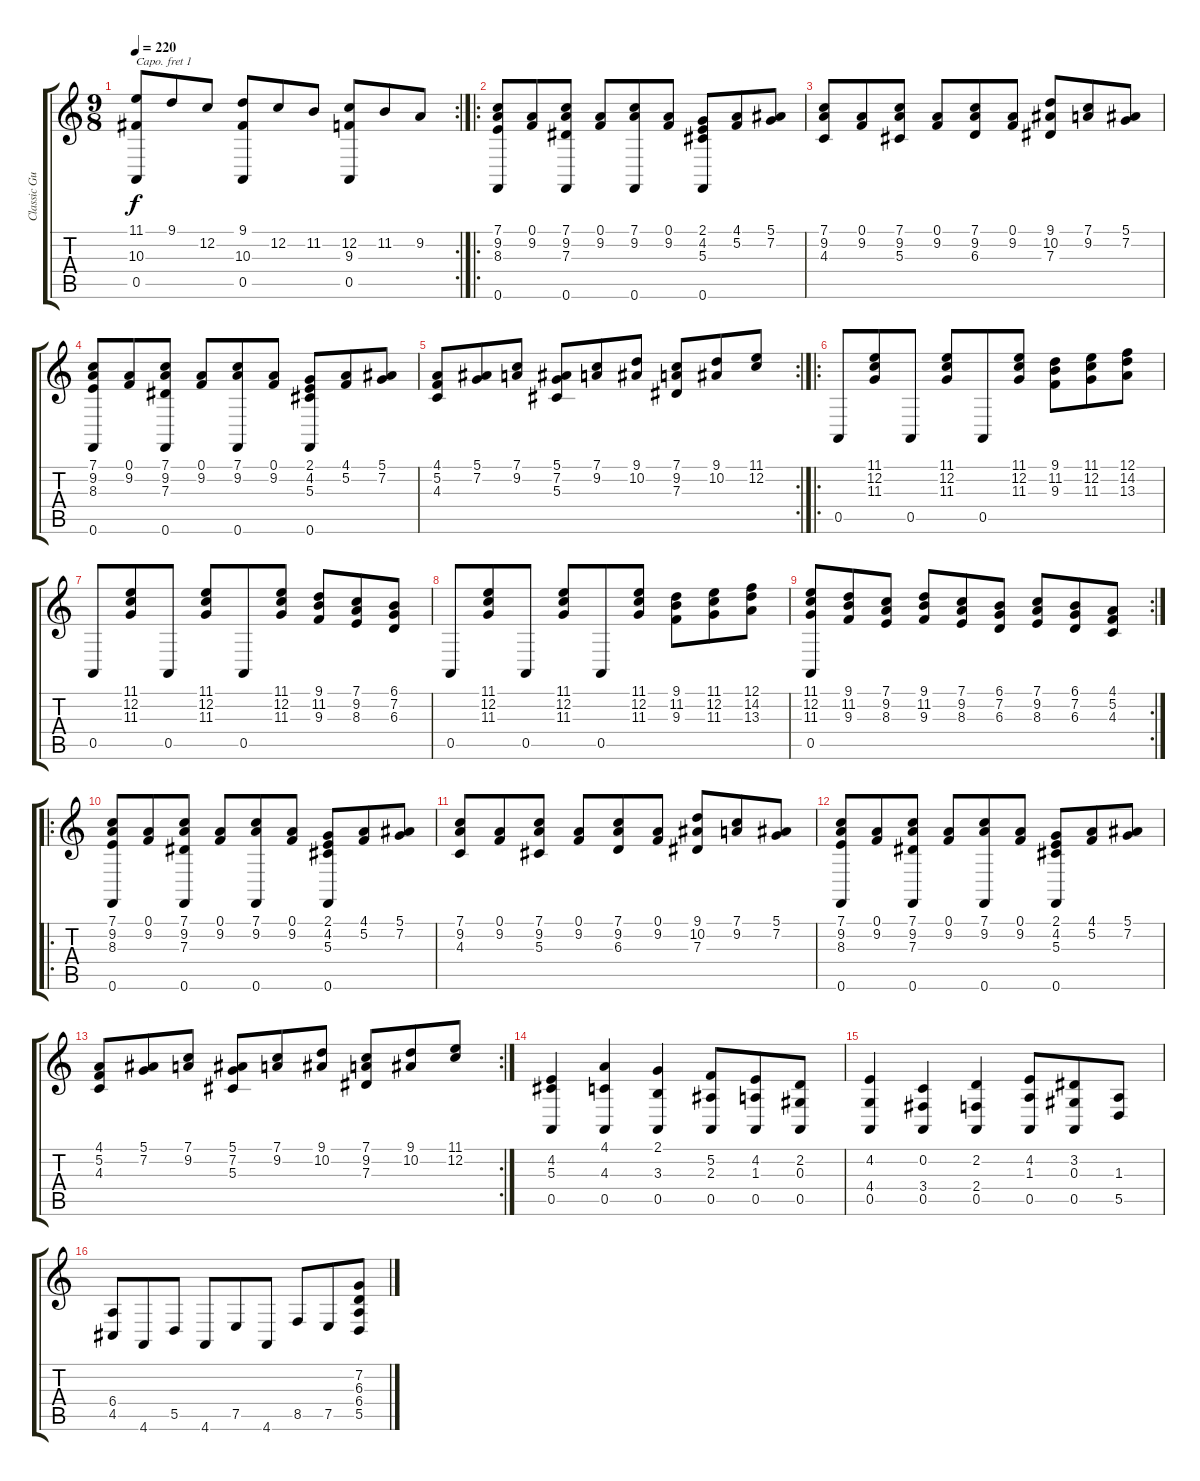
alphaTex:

\track ("Classic Guitar" "Classic Gu") {instrument acousticgrandpiano}
\staff {score tabs}
\capo 1
\tuning (E4 B3 G3 D3 Ab2 E2) {hide}
\rc 2
\ts (9 8)
\tempo 220
\clef g2
\ks c
(11.1 10.3 0.5).8{dy f} 9.1.8 12.2.8 (9.1 10.3 0.5).8 12.2.8 11.2.8 (12.2 9.3 0.5).8 11.2.8 9.2.8 |
\ro
(7.1 9.2 8.3 0.6).8 (0.1 9.2).8 (7.1 9.2 7.3 0.6).8 (0.1 9.2).8 (7.1 9.2 0.6).8 (0.1 9.2).8 (2.1 4.2 5.3 0.6).8 (4.1 5.2).8 (5.1 7.2).8 |
(7.1 9.2 4.3).8 (0.1 9.2).8 (7.1 9.2 5.3).8 (0.1 9.2).8 (7.1 9.2 6.3).8 (0.1 9.2).8 (9.1 10.2 7.3).8 (7.1 9.2).8 (5.1 7.2).8 |
(7.1 9.2 8.3 0.6).8 (0.1 9.2).8 (7.1 9.2 7.3 0.6).8 (0.1 9.2).8 (7.1 9.2 0.6).8 (0.1 9.2).8 (2.1 4.2 5.3 0.6).8 (4.1 5.2).8 (5.1 7.2).8 |
\rc 2
(4.1 5.2 4.3).8 (5.1 7.2).8 (7.1 9.2).8 (5.1 7.2 5.3).8 (7.1 9.2).8 (9.1 10.2).8 (7.1 9.2 7.3).8 (9.1 10.2).8 (11.1 12.2).8 |
\ro
0.5.8 (11.1 12.2 11.3).8 0.5.8 (11.1 12.2 11.3).8 0.5.8 (11.1 12.2 11.3).8 (9.1 11.2 9.3).8 (11.1 12.2 11.3).8 (12.1 14.2 13.3).8 |
0.5.8 (11.1 12.2 11.3).8 0.5.8 (11.1 12.2 11.3).8 0.5.8 (11.1 12.2 11.3).8 (9.1 11.2 9.3).8 (7.1 9.2 8.3).8 (6.1 7.2 6.3).8 |
0.5.8 (11.1 12.2 11.3).8 0.5.8 (11.1 12.2 11.3).8 0.5.8 (11.1 12.2 11.3).8 (9.1 11.2 9.3).8 (11.1 12.2 11.3).8 (12.1 14.2 13.3).8 |
\rc 2
(11.1 12.2 11.3 0.5).8 (9.1 11.2 9.3).8 (7.1 9.2 8.3).8 (9.1 11.2 9.3).8 (7.1 9.2 8.3).8 (6.1 7.2 6.3).8 (7.1 9.2 8.3).8 (6.1 7.2 6.3).8 (4.1 5.2 4.3).8 |
\ro
(7.1 9.2 8.3 0.6).8 (0.1 9.2).8 (7.1 9.2 7.3 0.6).8 (0.1 9.2).8 (7.1 9.2 0.6).8 (0.1 9.2).8 (2.1 4.2 5.3 0.6).8 (4.1 5.2).8 (5.1 7.2).8 |
(7.1 9.2 4.3).8 (0.1 9.2).8 (7.1 9.2 5.3).8 (0.1 9.2).8 (7.1 9.2 6.3).8 (0.1 9.2).8 (9.1 10.2 7.3).8 (7.1 9.2).8 (5.1 7.2).8 |
(7.1 9.2 8.3 0.6).8 (0.1 9.2).8 (7.1 9.2 7.3 0.6).8 (0.1 9.2).8 (7.1 9.2 0.6).8 (0.1 9.2).8 (2.1 4.2 5.3 0.6).8 (4.1 5.2).8 (5.1 7.2).8 |
\rc 2
(4.1 5.2 4.3).8 (5.1 7.2).8 (7.1 9.2).8 (5.1 7.2 5.3).8 (7.1 9.2).8 (9.1 10.2).8 (7.1 9.2 7.3).8 (9.1 10.2).8 (11.1 12.2).8 |
(4.2 5.3 0.5).4 (4.1 4.3 0.5).4 (2.1 3.3 0.5).4 (5.2 2.3 0.5).8 (4.2 1.3 0.5).8 (2.2 0.3 0.5).8 |
(4.2 4.4 0.5).4 (0.2 3.4 0.5).4 (2.2 2.4 0.5).4 (4.2 1.3 0.5).8 (3.2 0.3 0.5).8 (1.3 5.5).8 |
(6.4 4.5).8 4.6.8 5.5.8 4.6.8 7.5.8 4.6.8 8.5.8 7.5.8 (7.2 6.3 6.4 5.5).8
